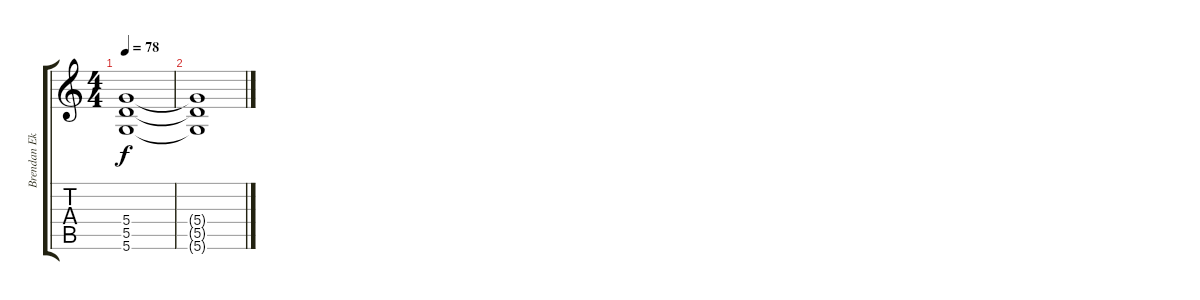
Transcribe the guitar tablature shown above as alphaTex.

\track ("Brendan Ekstrom" "Brendan Ek") {instrument distortionguitar}
\staff {score tabs}
\tuning (E4 B3 G3 D3 A2 D2) {hide}
\ts (4 4)
\tempo 78
\clef g2
\ks c
(5.4{t} 5.5{t} 5.6{t}).1{dy f} |
(5.4{t} 5.5{t} 5.6{t}).1
